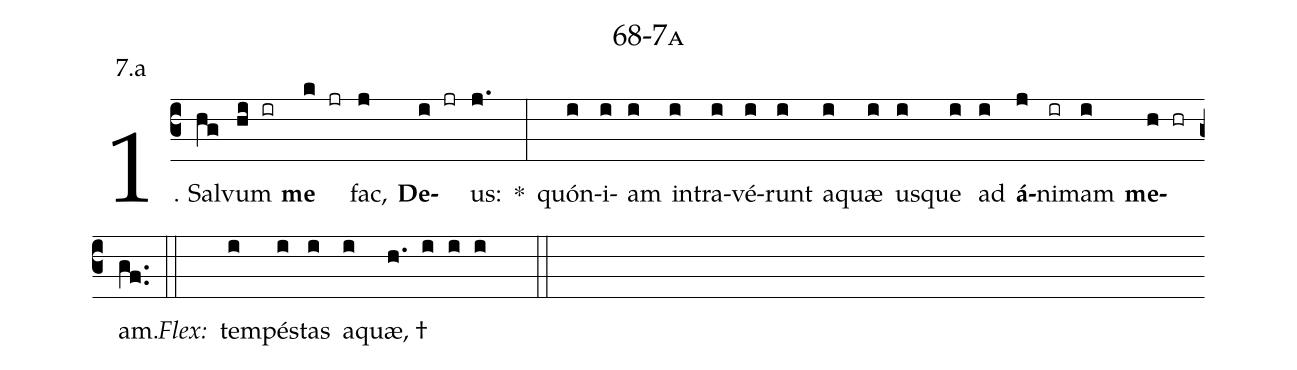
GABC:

name: 68-7a;
annotation: 7.a;
%%
(c3)1. Sal(hg)vum(hi ir) <b>me</b>(k jr) fac,(j) <b>De</b>(i jr)us:(j.) *(:) quón(i)i(i)am(i) in(i)tra(i)vé(i)runt(i) a(i)quæ(i) us(i)que(i) ad(i) <b>á</b>(j)ni(ir)mam(i) <b>me</b>(h hr)am.(gf..) (::)
<i>Flex:</i>()  tem(i)pés(i)tas(i) a(i)quæ, †(h. i i i  ::)
